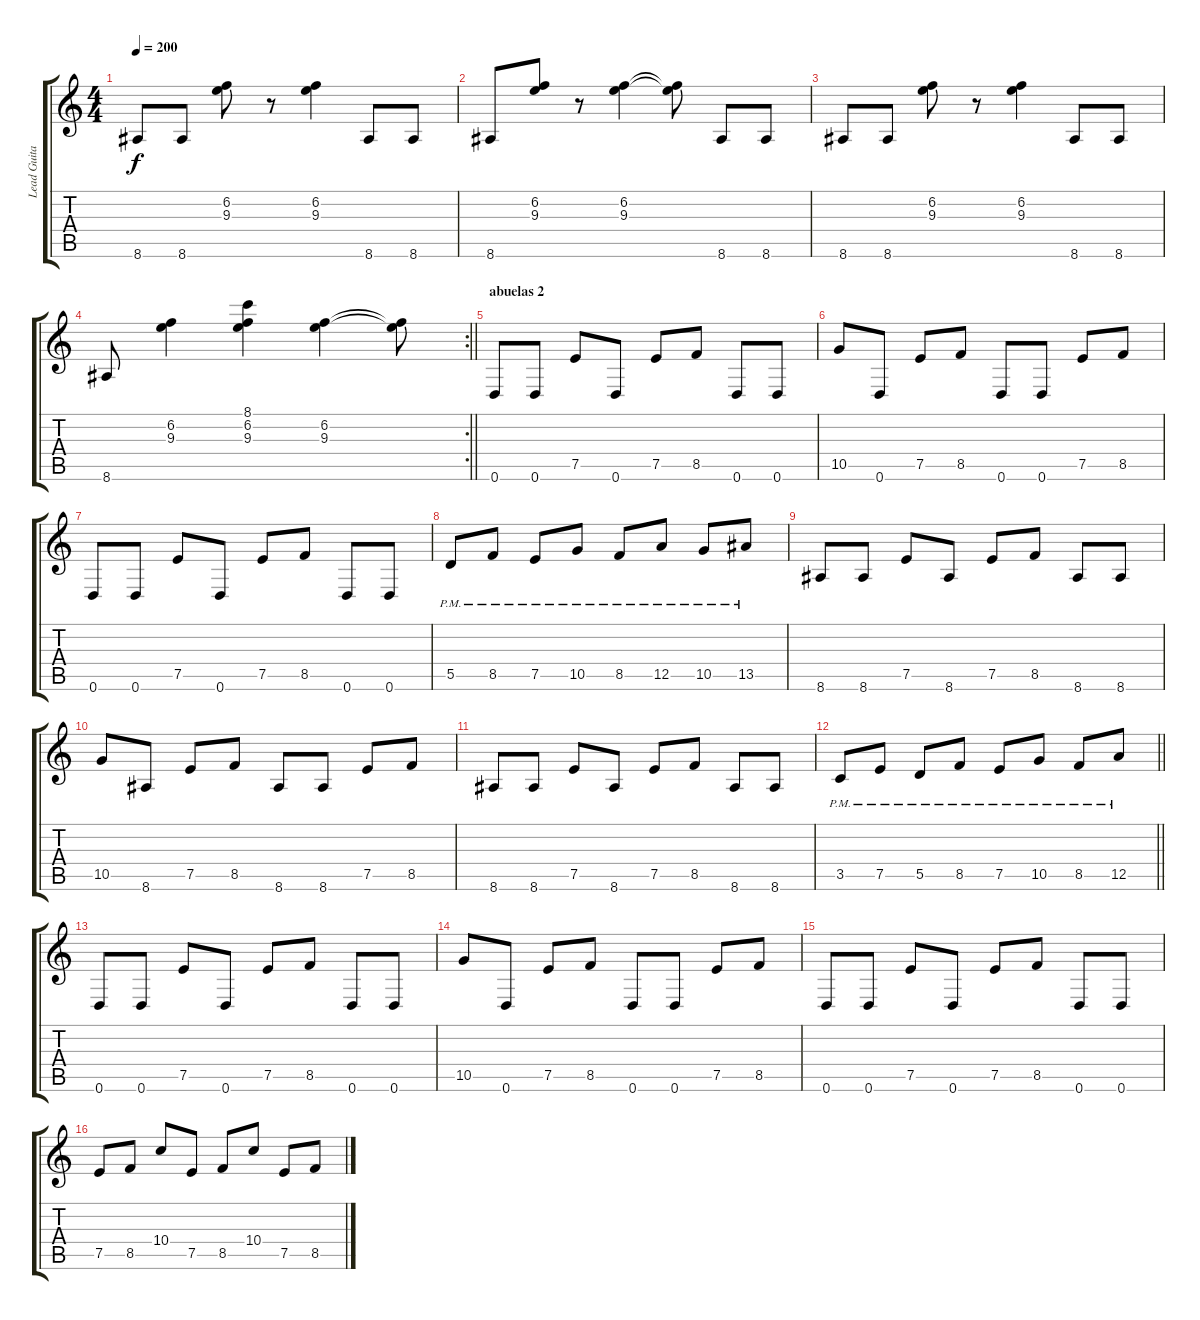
\track ("Lead Guitar" "Lead Guita") {instrument distortionguitar}
\staff {score tabs}
\tuning (E4 B3 G3 D3 A2 D2) {hide}
\ts (4 4)
\tempo 200
\clef g2
\ks c
8.6.8{dy f instrument distortionguitar} 8.6.8 (6.2 9.3).8 r.8 (6.2 9.3).4 8.6.8 8.6.8 |
8.6.8 (6.2 9.3).8 r.8 (6.2 9.3).4 (6.2{t} 9.3{t}).8 8.6.8 8.6.8 |
8.6.8 8.6.8 (6.2 9.3).8 r.8 (6.2 9.3).4 8.6.8 8.6.8 |
\rc 2
\barLineRight lightlight
8.6.8 (6.2 9.3).4 (8.1 6.2 9.3).4 (6.2 9.3).4 (6.2{t} 9.3{t}).8 |
\section ("" "abuelas 2")
0.6.8 0.6.8 7.5.8 0.6.8 7.5.8 8.5.8 0.6.8 0.6.8 |
10.5.8 0.6.8 7.5.8 8.5.8 0.6.8 0.6.8 7.5.8 8.5.8 |
0.6.8 0.6.8 7.5.8 0.6.8 7.5.8 8.5.8 0.6.8 0.6.8 |
5.5{pm}.8 8.5{pm}.8 7.5{pm}.8 10.5{pm}.8 8.5{pm}.8 12.5{pm}.8 10.5{pm}.8 13.5{pm}.8 |
8.6.8 8.6.8 7.5.8 8.6.8 7.5.8 8.5.8 8.6.8 8.6.8 |
10.5.8 8.6.8 7.5.8 8.5.8 8.6.8 8.6.8 7.5.8 8.5.8 |
8.6.8 8.6.8 7.5.8 8.6.8 7.5.8 8.5.8 8.6.8 8.6.8 |
\barLineRight lightlight
3.5{pm}.8 7.5{pm}.8 5.5{pm}.8 8.5{pm}.8 7.5{pm}.8 10.5{pm}.8 8.5{pm}.8 12.5{pm}.8 |
0.6.8 0.6.8 7.5.8 0.6.8 7.5.8 8.5.8 0.6.8 0.6.8 |
10.5.8 0.6.8 7.5.8 8.5.8 0.6.8 0.6.8 7.5.8 8.5.8 |
0.6.8 0.6.8 7.5.8 0.6.8 7.5.8 8.5.8 0.6.8 0.6.8 |
7.5.8 8.5.8 10.4.8 7.5.8 8.5.8 10.4.8 7.5.8 8.5.8
